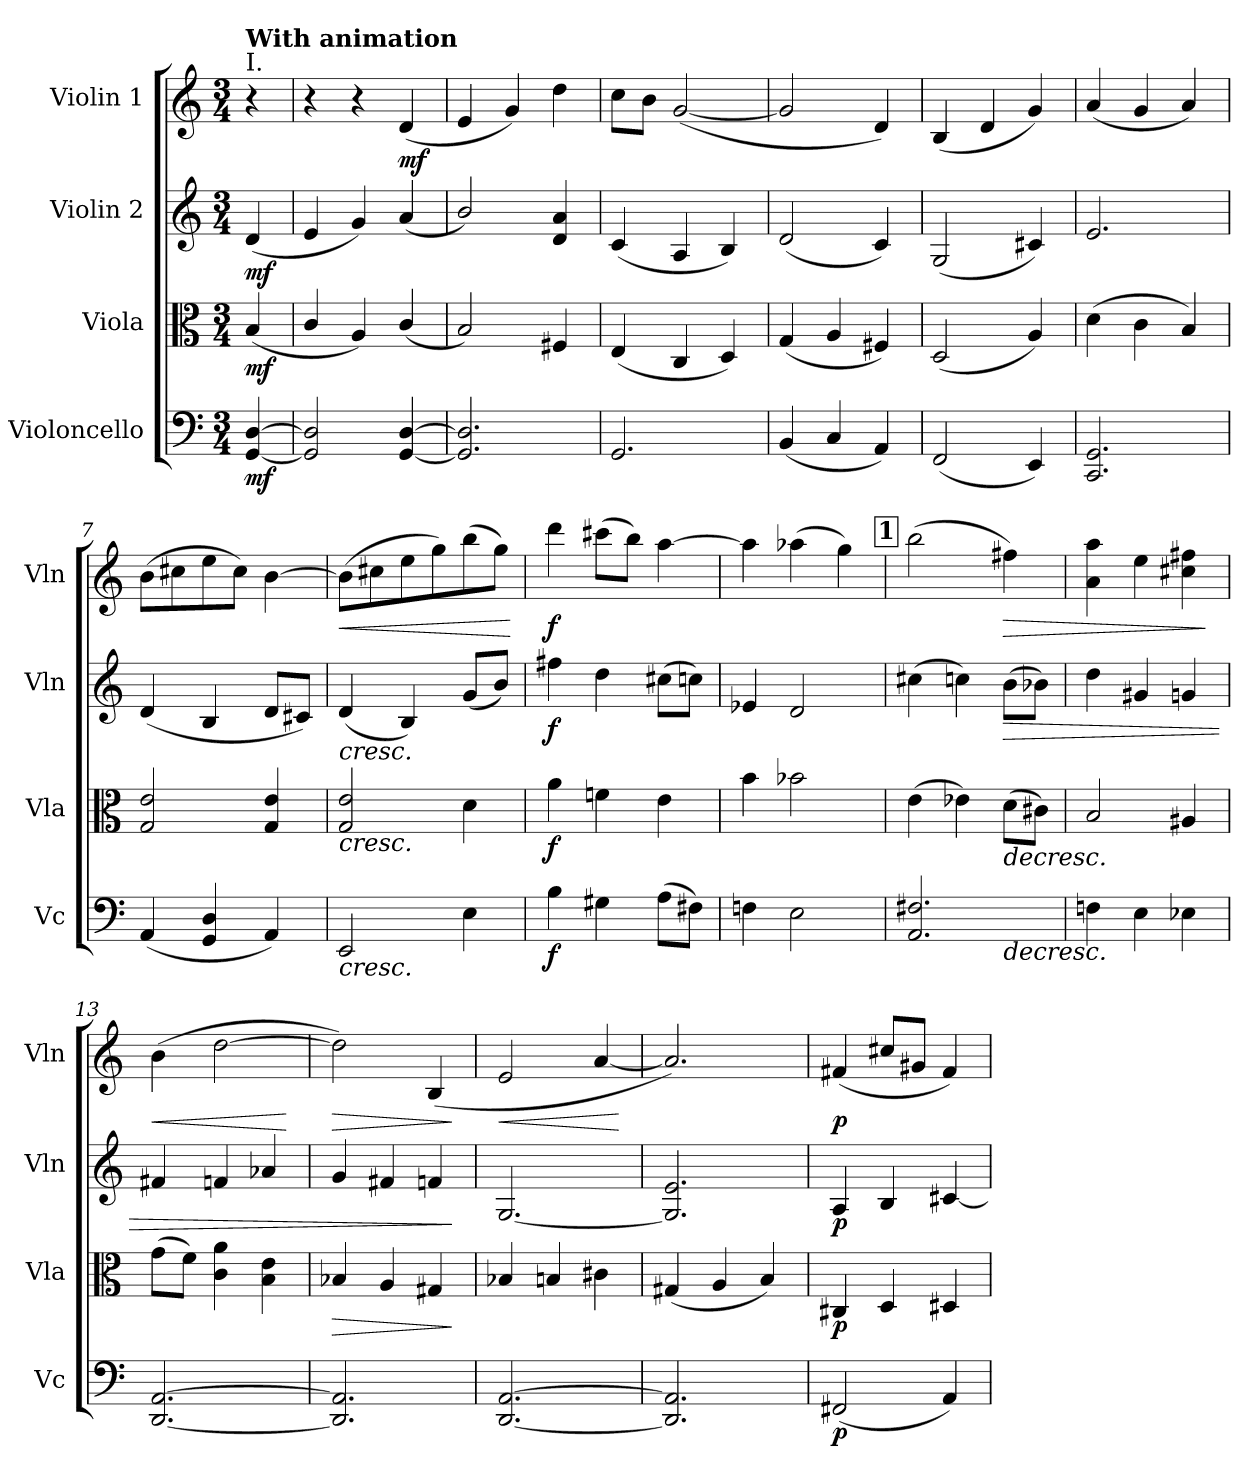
**kern	**dynam	**kern	**dynam	**kern	**dynam	**kern	**dynam
*part4	*part4	*part3	*part3	*part2	*part2	*part1	*part1
*staff4	*staff4	*staff3	*staff3	*staff2	*staff2	*staff1	*staff1
*I"Violoncello	*	*I"Viola	*	*I"Violin 2	*	*I"Violin 1	*
*I'Vc	*	*I'Vla	*	*I'Vln	*	*I'Vln	*
*clefF4	*	*clefC3	*	*clefG2	*	*clefG2	*
*k[]	*	*k[]	*	*k[]	*	*k[]	*
*M3/4	*	*M3/4	*	*M3/4	*	*M3/4	*
=	=	=	=	=	=	=	=
!	!	!	!	!	!	!LO:TX:a:t=I.	!
!	!	!	!	!	!	!LO:TX:a:B:t=With animation	!
!	!LO:DY:b	!	!LO:DY:b	!	!LO:DY:b	!	!
[4GG/ [4D/	mf	(<4B/	mf	(4d/	mf	4r	.
=1	=1	=1	=1	=1	=1	=1	=1
2GG/] 2D/]	.	4c/	.	4e/	.	4r	.
.	.	4A/)	.	4g/)	.	4r	.
!	!	!	!	!	!	!	!LO:DY:b
[4GG/ [4D/	.	(4c/	.	(4a/	.	(4d/	mf
=2	=2	=2	=2	=2	=2	=2	=2
2.GG/] 2.D/]	.	2B/)	.	2b/)	.	4e/	.
.	.	.	.	.	.	4g/)	.
.	.	4F#X/	.	4d/ 4a/	.	4dd\	.
=3	=3	=3	=3	=3	=3	=3	=3
2.GG/	.	(4E/	.	(4c/	.	8cc\L	.
.	.	.	.	.	.	8b\J	.
.	.	4C/	.	4A/	.	(<[2g/	.
.	.	4D/)	.	4B/)	.	.	.
=4	=4	=4	=4	=4	=4	=4	=4
(4BB/	.	(4G/	.	(2d/	.	2g/]	.
4C/	.	4A/	.	.	.	.	.
4AA/)	.	4F#X/)	.	4c/)	.	4d/)	.
=5	=5	=5	=5	=5	=5	=5	=5
(2FF/	.	(2D/	.	(2G/	.	(4B/	.
.	.	.	.	.	.	4d/	.
4EE/)	.	4A/)	.	4c#X/)	.	4g/)	.
=6	=6	=6	=6	=6	=6	=6	=6
2.CC/ 2.GG/	.	(4d\	.	2.e/	.	(4a/	.
.	.	4c\	.	.	.	4g/	.
.	.	4B/)	.	.	.	4a/)	.
!!LO:LB:g=z
=7	=7	=7	=7	=7	=7	=7	=7
(4AA/	.	2G/ 2e/	.	(4d/	.	(8b\L	.
.	.	.	.	.	.	8cc#X\	.
4GG/ 4D/	.	.	.	4B/	.	8ee\	.
.	.	.	.	.	.	8cc#\J)	.
4AA/)	.	4G/ 4e/	.	8d/L	.	[4b\	.
.	.	.	.	8c#X/J)	.	.	.
=8	=8	=8	=8	=8	=8	=8	=8
!	!LO:HP:b	!	!LO:HP:b	!	!LO:HP:b	!	!LO:HP:b
2EE/	<	2G/ 2e/	<	(4d/	<	(8b\L]	<
.	.	.	.	.	.	8cc#X\	.
.	.	.	.	4B/)	.	8ee\	.
.	.	.	.	.	.	8gg\)	.
4E\	.	4d\	.	(8g/L	.	(8bb\	.
.	.	.	.	8b/J)	.	8gg\J)	.
.	.	.	.	.	.	.	[
=9	=9	=9	=9	=9	=9	=9	=9
!	!LO:DY:b	!	!LO:DY:b	!	!LO:DY:b	!	!LO:DY:b
4B\	f	4a\	f	4ff#X\	f	4ddd\	f
4G#X\	.	4fn\	.	4dd\	.	(8ccc#X\L	.
.	.	.	.	.	.	8bb\J)	.
(8A\L	.	4e\	.	(8cc#X\L	.	[4aa\	.
8F#X\J)	.	.	.	8ccn\J)	.	.	.
=10	=10	=10	=10	=10	=10	=10	=10
4Fn\	.	4b\	.	4e-X/	.	4aa\]	.
2E\	.	2b-X\	.	2d/	.	(4aa-X\	.
.	.	.	.	.	.	4gg\)	.
!!LO:REH:place=s1:a:B:cj:fs=14:t=1
=11	=11	=11	=11	=11	=11	=11	=11
*^	*	*	*	*	*	*	*
2.AA/ 2.F#X/	2ryy	.	(4e\	.	(4cc#X\	.	(2bb\	.
.	.	.	4e-X\)	.	4ccn\)	.	.	.
!	!	!LO:HP:b	!	!LO:HP:b	!	!LO:HP:b	!	!LO:HP:b
.	4ryy	>	(8d\L	>	(8b\L	>	4ff#X\)	>
.	.	.	8c#X\J)	.	8b-X\J)	.	.	.
*v	*v	*	*	*	*	*	*	*
=12	=12	=12	=12	=12	=12	=12	=12
4Fn\	.	2B/	.	4dd\	.	4a\ 4aa\	.
4E\	.	.	.	4g#X/	.	4ee\	.
4E-X\	.	4A#X/	.	4gn/	.	4cc#X\ 4ff#X\	.
.	[	.	[	.	[	.	]
=13	=13	=13	=13	=13	=13	=13	=13
!	!	!	!	!	!	!	!LO:HP:b
[2.DD/ [2.AA/	.	(8g\L	.	4f#X/	.	(4b\	<
.	.	8f\J)	.	.	.	.	.
.	.	4c\ 4a\	.	4fn/	.	[2dd\	.
.	.	4B\ 4e\	.	4a-X/	.	.	.
.	.	.	.	.	.	.	[
!!LO:LB:g=z
=14	=14	=14	=14	=14	=14	=14	=14
!	!	!	!LO:HP:b	!	!	!	!LO:HP:b
2.DD/] 2.AA/]	.	4B-X/	>	4g/	.	2dd\])	>
.	.	4A/	.	4f#X/	.	.	.
.	.	4G#X/	.	4fn/	.	(<4B/	.
.	.	.	]	.	]	.	]
=15	=15	=15	=15	=15	=15	=15	=15
!	!	!	!	!	!	!	!LO:HP:b
[2.DD/ [2.AA/	.	4B-X/	.	[2.G/	.	2e/	<
.	.	4Bn/	.	.	.	.	.
.	.	4c#X\	.	.	.	[4a/	.
.	.	.	]	.	.	.	[
=16	=16	=16	=16	=16	=16	=16	=16
2.DD/] 2.AA/]	.	(4G#X/	.	2.G/] 2.e/	.	2.a/])	.
.	.	4A/	.	.	.	.	.
.	.	4B/)	.	.	.	.	.
=17	=17	=17	=17	=17	=17	=17	=17
!	!LO:DY:b	!	!LO:DY:b	!	!LO:DY:b	!	!LO:DY:b
(2FF#X/	p	4C#X/	p	4A/	p	(4f#X/	p
.	.	4D/	.	4B/	.	8cc#X/L	.
.	.	.	.	.	.	8g#X/J	.
4AA/)	.	4D#X/	.	[4c#X/	.	4f#/)	.
.	]	.	.	.	.	.	.
=	=	=	=	=	=	=	=
*-	*-	*-	*-	*-	*-	*-	*-
